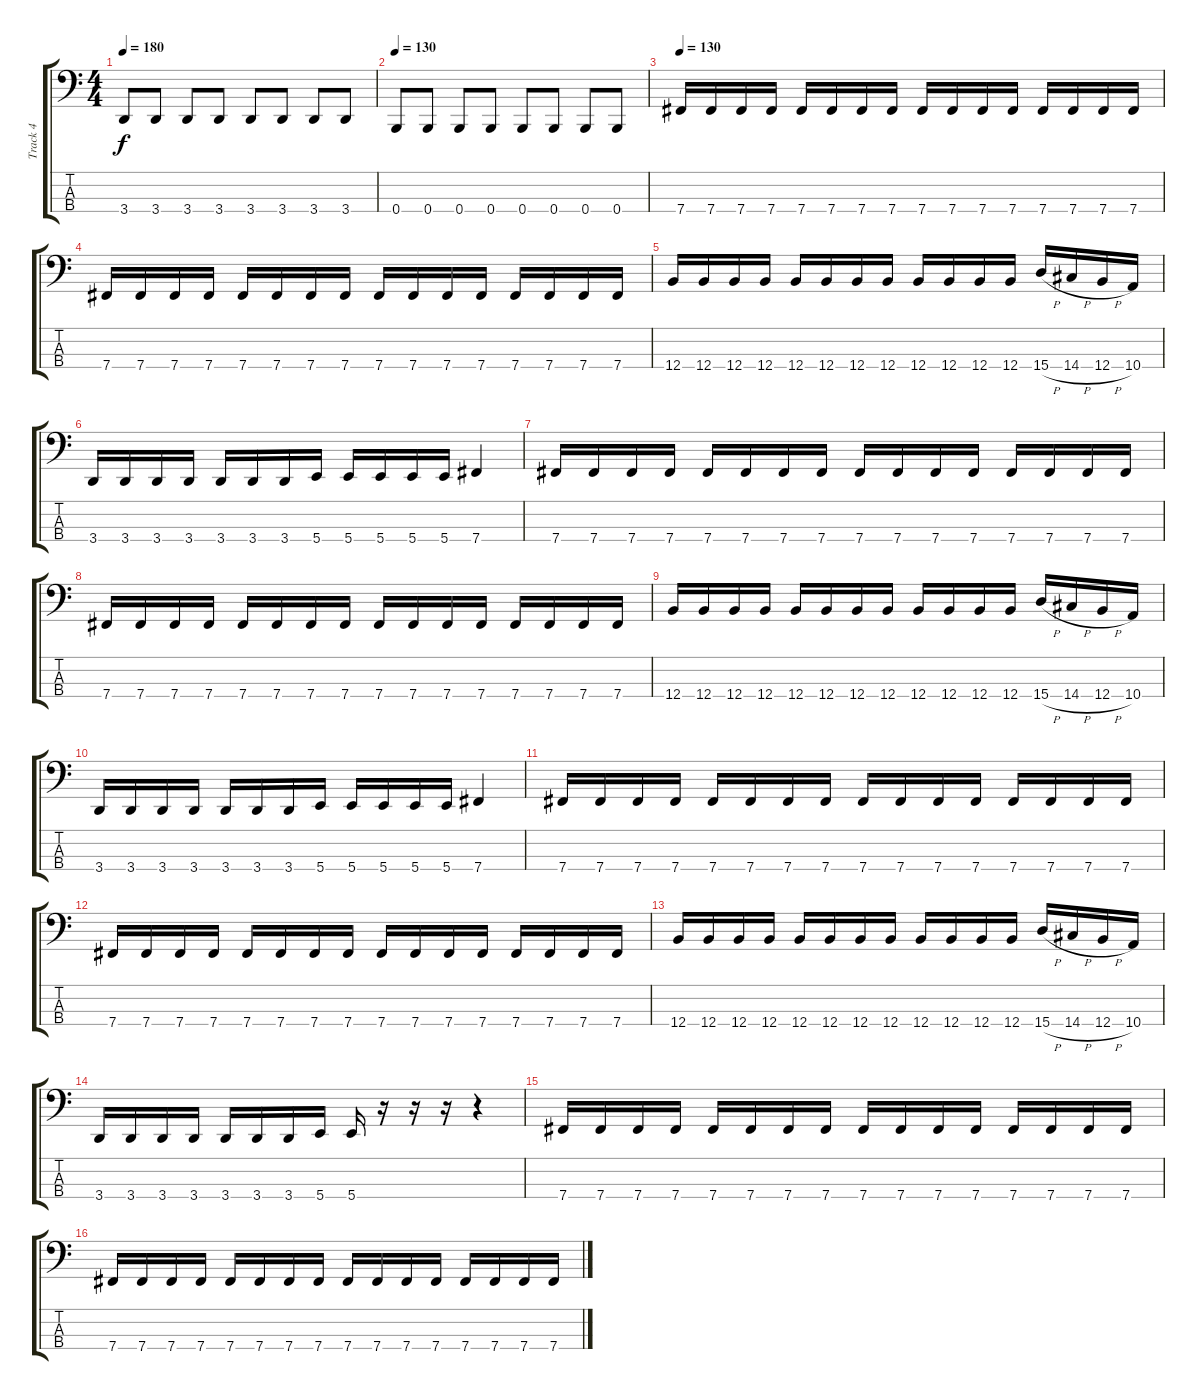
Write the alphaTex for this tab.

\track ("Track 4" "Track 4") {instrument electricbasspick}
\staff {score tabs}
\tuning (E2 B1 Gb1 B0) {hide}
\ts (4 4)
\tempo 180
\clef f4
\ks c
3.4.8{dy f} 3.4.8 3.4.8 3.4.8 3.4.8 3.4.8 3.4.8 3.4.8 |
\tempo 130
0.4.8 0.4.8 0.4.8 0.4.8 0.4.8 0.4.8 0.4.8 0.4.8 |
\tempo 130
7.4.16 7.4.16 7.4.16 7.4.16 7.4.16 7.4.16 7.4.16 7.4.16 7.4.16 7.4.16 7.4.16 7.4.16 7.4.16 7.4.16 7.4.16 7.4.16 |
7.4.16 7.4.16 7.4.16 7.4.16 7.4.16 7.4.16 7.4.16 7.4.16 7.4.16 7.4.16 7.4.16 7.4.16 7.4.16 7.4.16 7.4.16 7.4.16 |
12.4.16 12.4.16 12.4.16 12.4.16 12.4.16 12.4.16 12.4.16 12.4.16 12.4.16 12.4.16 12.4.16 12.4.16 15.4{h}.16 14.4{h}.16 12.4{h}.16 10.4.16 |
3.4.16 3.4.16 3.4.16 3.4.16 3.4.16 3.4.16 3.4.16 5.4.16 5.4.16 5.4.16 5.4.16 5.4.16 7.4.4 |
7.4.16 7.4.16 7.4.16 7.4.16 7.4.16 7.4.16 7.4.16 7.4.16 7.4.16 7.4.16 7.4.16 7.4.16 7.4.16 7.4.16 7.4.16 7.4.16 |
7.4.16 7.4.16 7.4.16 7.4.16 7.4.16 7.4.16 7.4.16 7.4.16 7.4.16 7.4.16 7.4.16 7.4.16 7.4.16 7.4.16 7.4.16 7.4.16 |
12.4.16 12.4.16 12.4.16 12.4.16 12.4.16 12.4.16 12.4.16 12.4.16 12.4.16 12.4.16 12.4.16 12.4.16 15.4{h}.16 14.4{h}.16 12.4{h}.16 10.4.16 |
3.4.16 3.4.16 3.4.16 3.4.16 3.4.16 3.4.16 3.4.16 5.4.16 5.4.16 5.4.16 5.4.16 5.4.16 7.4.4 |
7.4.16 7.4.16 7.4.16 7.4.16 7.4.16 7.4.16 7.4.16 7.4.16 7.4.16 7.4.16 7.4.16 7.4.16 7.4.16 7.4.16 7.4.16 7.4.16 |
7.4.16 7.4.16 7.4.16 7.4.16 7.4.16 7.4.16 7.4.16 7.4.16 7.4.16 7.4.16 7.4.16 7.4.16 7.4.16 7.4.16 7.4.16 7.4.16 |
12.4.16 12.4.16 12.4.16 12.4.16 12.4.16 12.4.16 12.4.16 12.4.16 12.4.16 12.4.16 12.4.16 12.4.16 15.4{h}.16 14.4{h}.16 12.4{h}.16 10.4.16 |
3.4.16 3.4.16 3.4.16 3.4.16 3.4.16 3.4.16 3.4.16 5.4.16 5.4.16 r.16 r.16 r.16 r.4 |
7.4.16 7.4.16 7.4.16 7.4.16 7.4.16 7.4.16 7.4.16 7.4.16 7.4.16 7.4.16 7.4.16 7.4.16 7.4.16 7.4.16 7.4.16 7.4.16 |
7.4.16 7.4.16 7.4.16 7.4.16 7.4.16 7.4.16 7.4.16 7.4.16 7.4.16 7.4.16 7.4.16 7.4.16 7.4.16 7.4.16 7.4.16 7.4.16
